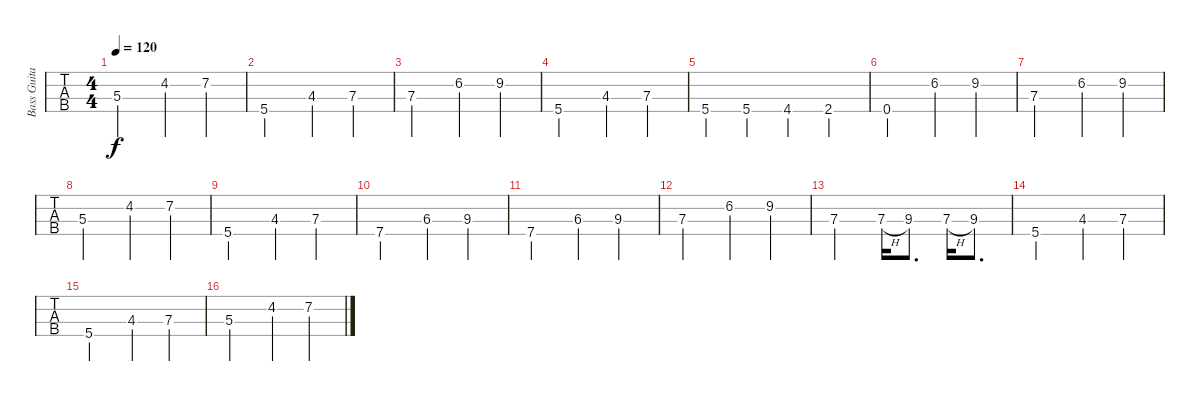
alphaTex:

\track ("Bass Guitar" "Bass Guita") {instrument electricbassfinger}
\staff {tabs}
\tuning (G2 D2 A1 E1) {hide}
\ts (4 4)
\tempo 120
\clef f4
\ks a
5.3.2{dy f} 4.2.4 7.2.4 |
5.4.2 4.3.4 7.3.4 |
7.3.2 6.2.4 9.2.4 |
5.4.2 4.3.4 7.3.4 |
5.4.4 5.4.4 4.4.4 2.4.4 |
0.4.2 6.2.4 9.2.4 |
7.3.2 6.2.4 9.2.4 |
5.3.2 4.2.4 7.2.4 |
5.4.2 4.3.4 7.3.4 |
7.4.2 6.3.4 9.3.4 |
7.4.2 6.3.4 9.3.4 |
7.3.2 6.2.4 9.2.4 |
7.3.2 7.3{h}.16 9.3.8{d} 7.3{h}.16 9.3.8{d} |
5.4.2 4.3.4 7.3.4 |
5.4.2 4.3.4 7.3.4 |
5.3.2 4.2.4 7.2.4
